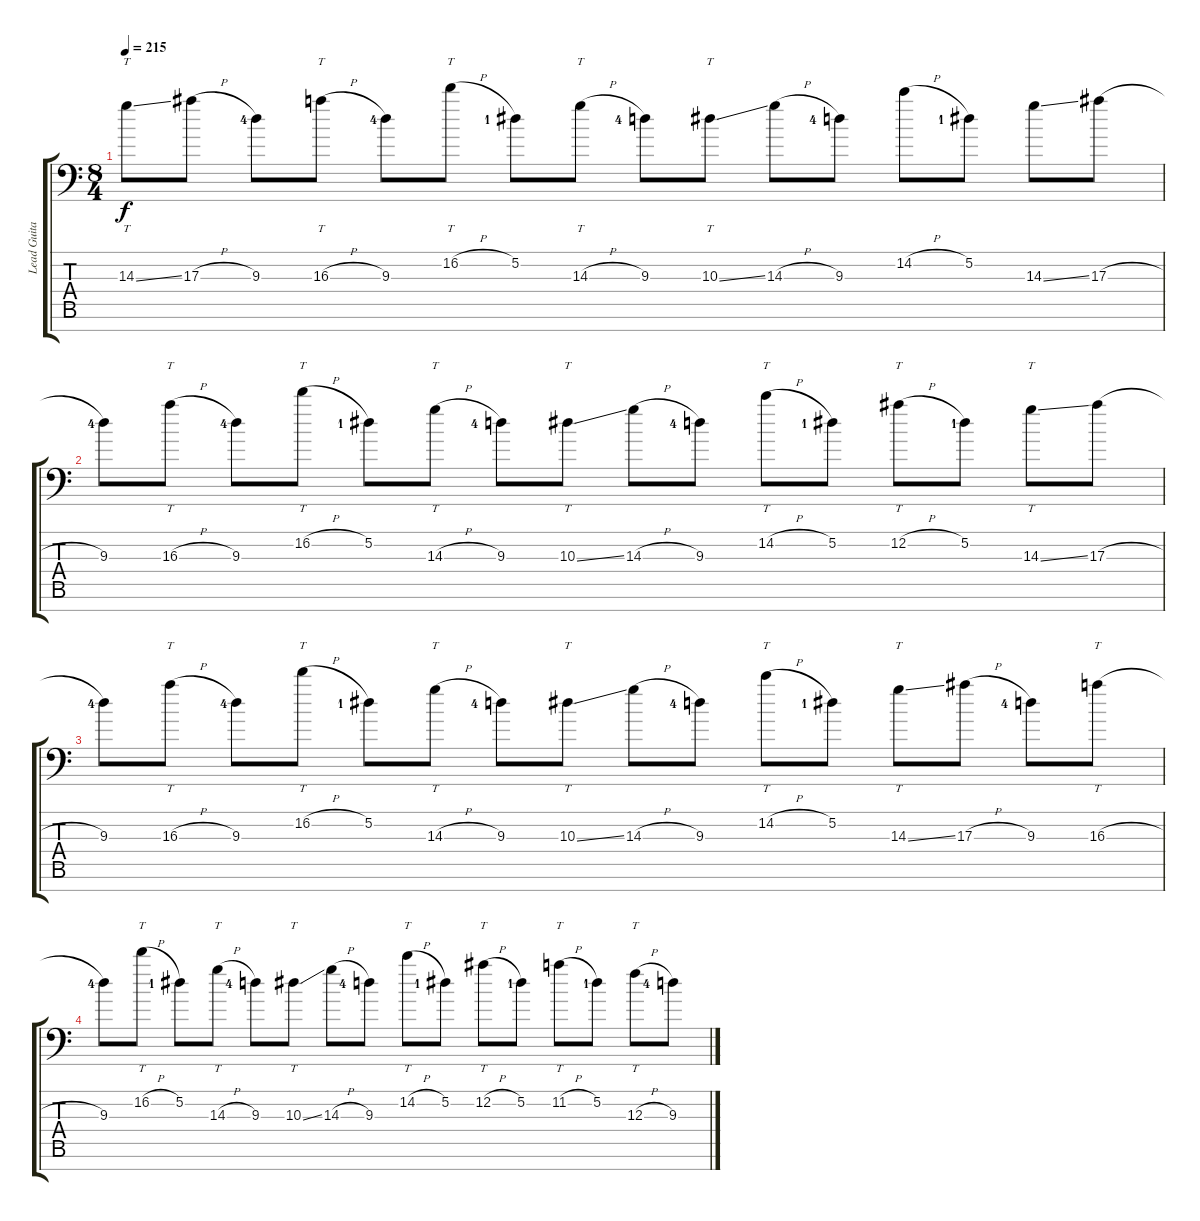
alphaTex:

\track ("Lead Guitar #2" "Lead Guita") {instrument distortionguitar}
\staff {score tabs}
\tuning (Eb4 Bb3 F3 Eb3 Bb2 F2 Bb1) {hide}
\ts (8 4)
\tempo 215
\clef f4
\ks c
14.3{ss}.8{tt dy f volume 0} 17.3{h}.8 9.3{lf 5}.8 16.3{h}.8{tt} 9.3{lf 5}.8 16.2{h}.8{tt} 5.2{lf 2}.8 14.3{h}.8{tt} 9.3{lf 5}.8 10.3{ss}.8{tt} 14.3{h}.8 9.3{lf 5}.8 14.2{h}.8 5.2{lf 2}.8 14.3{ss}.8 17.3{h}.8 |
9.3{lf 5}.8 16.3{h}.8{tt} 9.3{lf 5}.8 16.2{h}.8{tt} 5.2{lf 2}.8 14.3{h}.8{tt} 9.3{lf 5}.8 10.3{ss}.8{tt} 14.3{h}.8 9.3{lf 5}.8 14.2{h}.8{tt} 5.2{lf 2}.8 12.2{h}.8{tt} 5.2{lf 2}.8 14.3{ss}.8{tt} 17.3{h}.8 |
9.3{lf 5}.8 16.3{h}.8{tt} 9.3{lf 5}.8 16.2{h}.8{tt} 5.2{lf 2}.8 14.3{h}.8{tt} 9.3{lf 5}.8 10.3{ss}.8{tt} 14.3{h}.8 9.3{lf 5}.8 14.2{h}.8{tt} 5.2{lf 2}.8 14.3{ss}.8{tt} 17.3{h}.8 9.3{lf 5}.8 16.3{h}.8{tt} |
9.3{lf 5}.8 16.2{h}.8{tt} 5.2{lf 2}.8 14.3{h}.8{tt} 9.3{lf 5}.8 10.3{ss}.8{tt} 14.3{h}.8 9.3{lf 5}.8 14.2{h}.8{tt} 5.2{lf 2}.8 12.2{h}.8{tt} 5.2{lf 2}.8 11.2{h}.8{tt} 5.2{lf 2}.8 12.3{h}.8{tt} 9.3{lf 5}.8
